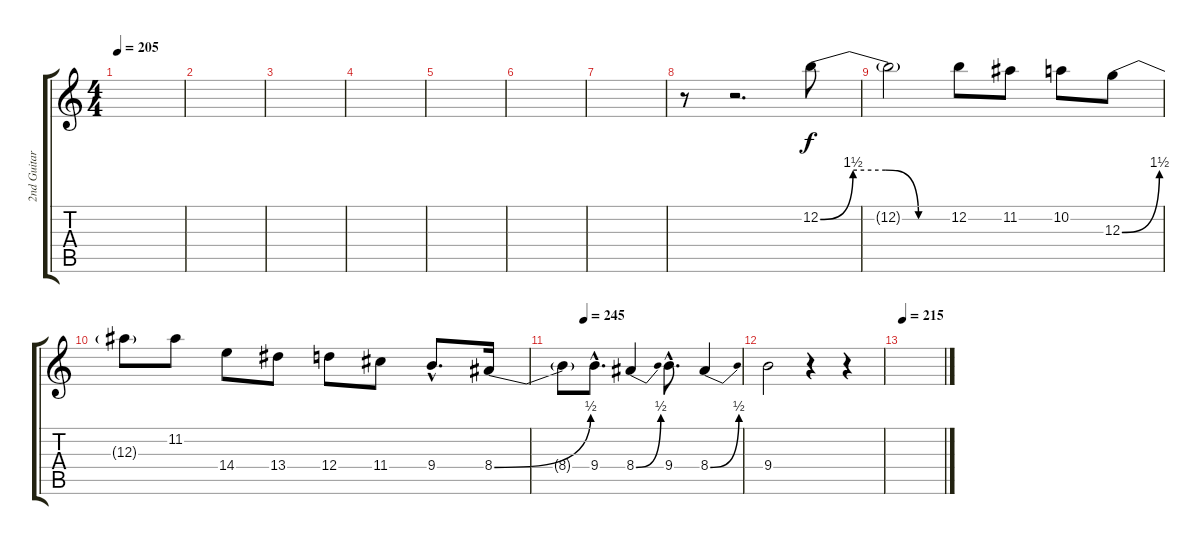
\track ("2nd Guitar" "2nd Guitar") {instrument overdrivenguitar}
\staff {score tabs}
\tuning (E4 B3 G3 D3 A2 E2) {hide}
\ts (4 4)
\tempo 205
\clef g2
\ks c
|
|
|
|
|
|
|
r.8 r.2{d} 12.2{be (custom 0 0 15 6 30 6 45 0 60 0)}.8 |
12.2{t}.2 12.2.8 11.2.8 10.2.8 12.3{be (bend 0 0 60 6)}.8 |
12.3{t}.8 11.2.8 14.4.8 13.4.8 12.4.8 11.4.8 9.4{hac}.8{d} 8.4{be (bend 0 0 60 2)}.16 |
\tempo (245 0.125)
8.4{t}.8 9.4{hac}.8{d} 8.4{be (bend 0 0 60 2)}.4 9.4{hac}.8{d} 8.4{be (bend 0 0 60 2)}.4 |
9.4.2 r.4 r.4 |
\tempo 215
